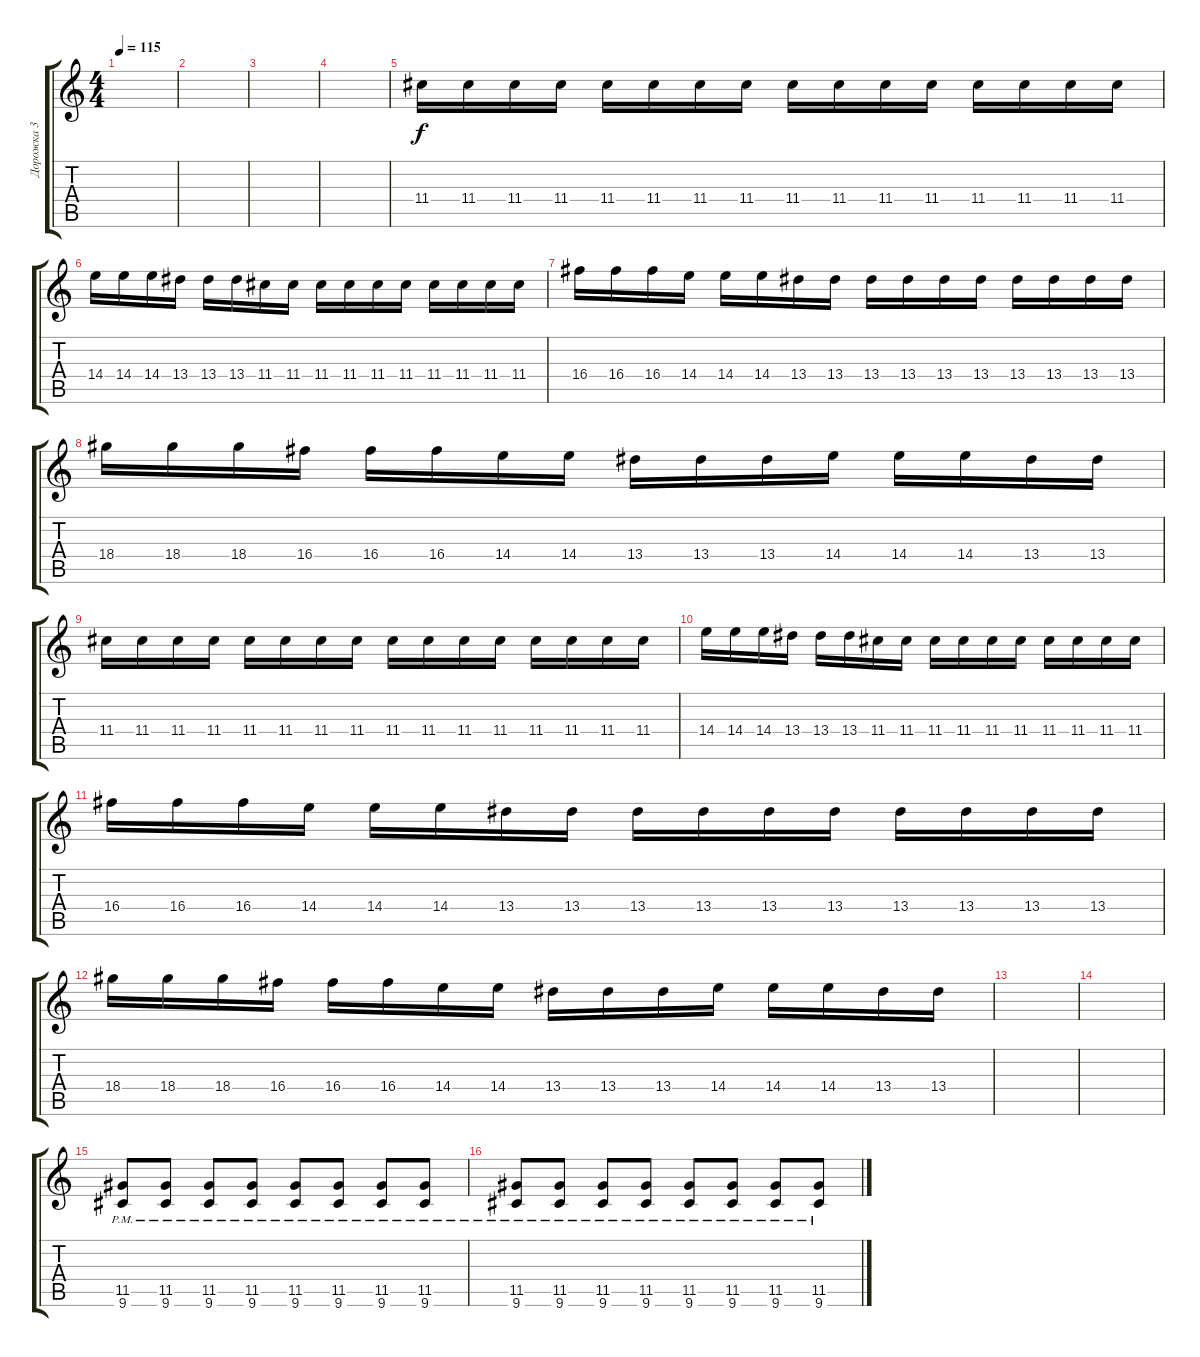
\track ("Дорожка 3" "Дорожка 3") {instrument distortionguitar}
\staff {score tabs}
\tuning (E4 B3 G3 D3 A2 E2) {hide}
\ts (4 4)
\tempo 115
\clef g2
\ks c
|
|
|
|
11.4.16 11.4.16 11.4.16 11.4.16 11.4.16 11.4.16 11.4.16 11.4.16 11.4.16 11.4.16 11.4.16 11.4.16 11.4.16 11.4.16 11.4.16 11.4.16 |
14.4.16 14.4.16 14.4.16 13.4.16 13.4.16 13.4.16 11.4.16 11.4.16 11.4.16 11.4.16 11.4.16 11.4.16 11.4.16 11.4.16 11.4.16 11.4.16 |
16.4.16 16.4.16 16.4.16 14.4.16 14.4.16 14.4.16 13.4.16 13.4.16 13.4.16 13.4.16 13.4.16 13.4.16 13.4.16 13.4.16 13.4.16 13.4.16 |
18.4.16 18.4.16 18.4.16 16.4.16 16.4.16 16.4.16 14.4.16 14.4.16 13.4.16 13.4.16 13.4.16 14.4.16 14.4.16 14.4.16 13.4.16 13.4.16 |
11.4.16 11.4.16 11.4.16 11.4.16 11.4.16 11.4.16 11.4.16 11.4.16 11.4.16 11.4.16 11.4.16 11.4.16 11.4.16 11.4.16 11.4.16 11.4.16 |
14.4.16 14.4.16 14.4.16 13.4.16 13.4.16 13.4.16 11.4.16 11.4.16 11.4.16 11.4.16 11.4.16 11.4.16 11.4.16 11.4.16 11.4.16 11.4.16 |
16.4.16 16.4.16 16.4.16 14.4.16 14.4.16 14.4.16 13.4.16 13.4.16 13.4.16 13.4.16 13.4.16 13.4.16 13.4.16 13.4.16 13.4.16 13.4.16 |
18.4.16 18.4.16 18.4.16 16.4.16 16.4.16 16.4.16 14.4.16 14.4.16 13.4.16 13.4.16 13.4.16 14.4.16 14.4.16 14.4.16 13.4.16 13.4.16 |
|
|
(11.5{pm} 9.6{pm}).8 (11.5{pm} 9.6{pm}).8 (11.5{pm} 9.6{pm}).8 (11.5{pm} 9.6{pm}).8 (11.5{pm} 9.6{pm}).8 (11.5{pm} 9.6{pm}).8 (11.5{pm} 9.6{pm}).8 (11.5{pm} 9.6{pm}).8 |
(11.5{pm} 9.6{pm}).8 (11.5{pm} 9.6{pm}).8 (11.5{pm} 9.6{pm}).8 (11.5{pm} 9.6{pm}).8 (11.5{pm} 9.6{pm}).8 (11.5{pm} 9.6{pm}).8 (11.5{pm} 9.6{pm}).8 (11.5{pm} 9.6{pm}).8
